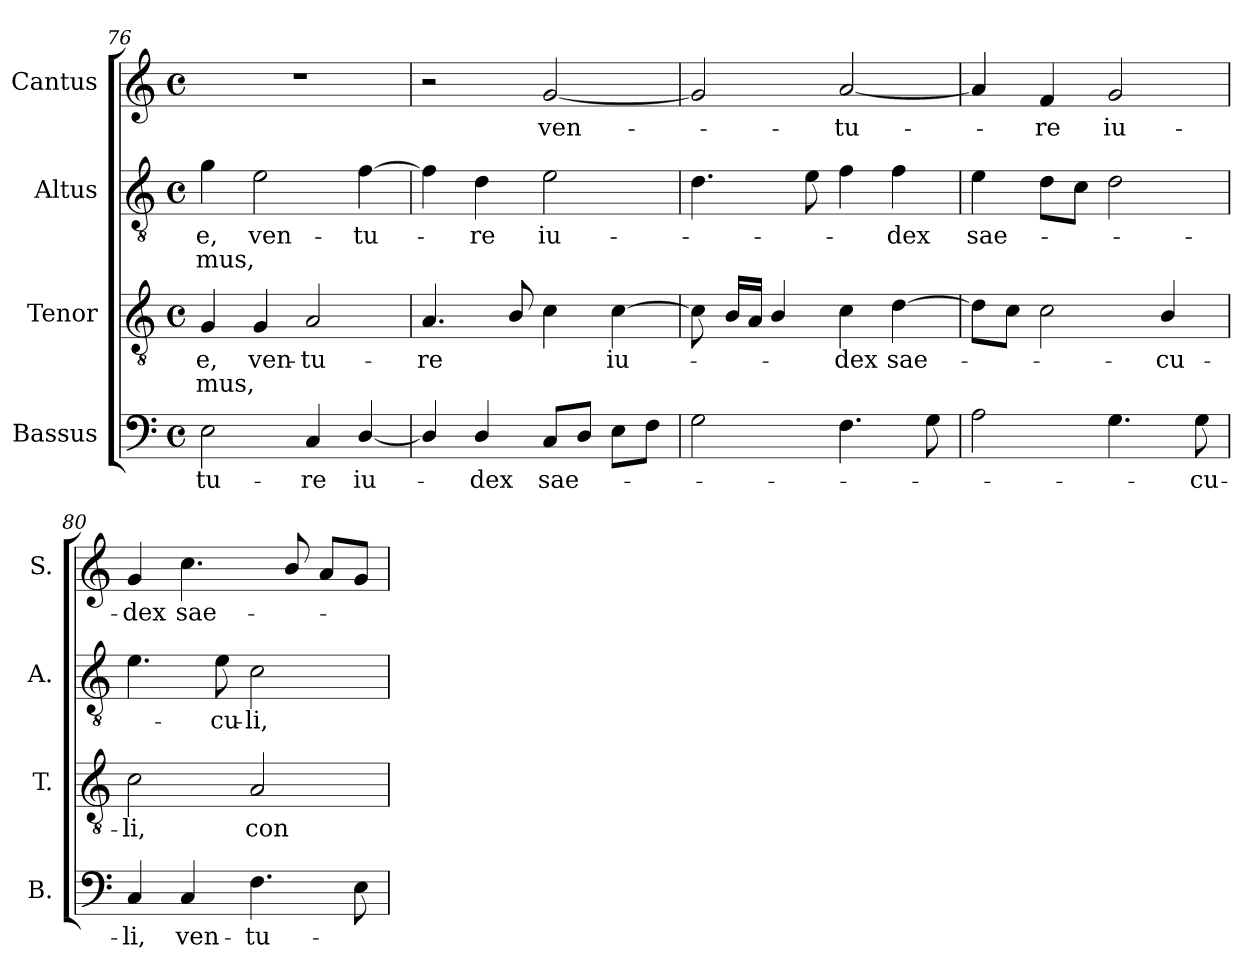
**kern	**text	**kern	**text	**text	**kern	**text	**text	**kern	**text
*part4	*part4	*part3	*part3	*part3	*part2	*part2	*part2	*part1	*part1
*staff4	*staff4	*staff3	*staff3	*staff3	*staff2	*staff2	*staff2	*staff1	*staff1
*I"Bassus	*	*I"Tenor	*	*	*I"Altus	*	*	*I"Cantus	*
*I'B.	*	*I'T.	*	*	*I'A.	*	*	*I'S.	*
*clefF4	*	*clefGv2	*	*	*clefGv2	*	*	*clefG2	*
*	*	*ITrd7c12	*	*	*ITrd7c12	*	*	*	*
*k[]	*	*k[]	*	*	*k[]	*	*	*k[]	*
*C:	*	*C:	*	*	*C:	*	*	*C:	*
*M4/4	*	*M4/4	*	*	*M4/4	*	*	*M4/4	*
*met(c)	*	*met(c)	*	*	*met(c)	*	*	*met(c)	*
=76	=76	=76	=76	=76	=76	=76	=76	=76	=76
!	!LO:LY:b:color=#000000	!	!	!	!	!	!	!	!
!	!	!	!LO:LY:b:color=#000000	!LO:LY:b:color=#000000	!	!	!	!	!
!	!	!	!	!	!	!LO:LY:b:color=#000000	!LO:LY:b:color=#000000	!	!
2Ei\	-tu-	4GGi/	-e,	-mus,	4Gi\	-e,	-mus,	1r	.
!	!	!	!LO:LY:b:color=#000000	!	!	!	!	!	!
!	!	!	!	!	!	!LO:LY:b:color=#000000	!	!	!
.	.	4GGi/	ven-	.	2Ei\	ven-	.	.	.
!	!LO:LY:b:color=#000000	!	!	!	!	!	!	!	!
!	!	!	!LO:LY:b:color=#000000	!	!	!	!	!	!
4Ci/	-re	2AAi/	-tu-	.	.	.	.	.	.
!	!LO:LY:b:color=#000000	!	!	!	!	!	!	!	!
!	!	!	!	!	!	!LO:LY:b:color=#000000	!	!	!
[4Di/	iu-	.	.	.	[4Fi\	-tu-	.	.	.
=77	=77	=77	=77	=77	=77	=77	=77	=77	=77
!	!	!	!LO:LY:b:color=#000000	!	!	!	!	!	!
4Di/]	.	4.AAi/	-re	.	4Fi\]	.	.	2r	.
!	!LO:LY:b:color=#000000	!	!	!	!	!	!	!	!
!	!	!	!	!	!	!LO:LY:b:color=#000000	!	!	!
4Di/	-dex	.	.	.	4Di\	-re	.	.	.
.	.	8BBi/	.	.	.	.	.	.	.
!	!LO:LY:b:color=#000000	!	!	!	!	!	!	!	!
!	!	!	!	!	!	!LO:LY:b:color=#000000	!	!	!
!	!	!	!	!	!	!	!	!	!LO:LY:b:color=#000000
8Ci/L	sae-	4Ci\	.	.	2Ei\	iu-	.	[2gi/	ven-
8Di/J	.	.	.	.	.	.	.	.	.
!	!	!	!LO:LY:b:color=#000000	!	!	!	!	!	!
8Ei\L	.	[4Ci\	iu-	.	.	.	.	.	.
8Fi\J	.	.	.	.	.	.	.	.	.
=78	=78	=78	=78	=78	=78	=78	=78	=78	=78
2Gi\	.	8Ci\]	.	.	4.Di\	.	.	2gi/]	.
.	.	16BBi/LL	.	.	.	.	.	.	.
.	.	16AAi/JJ	.	.	.	.	.	.	.
.	.	4BBi/	.	.	.	.	.	.	.
.	.	.	.	.	8Ei\	.	.	.	.
!	!	!	!LO:LY:b:color=#000000	!	!	!	!	!	!
!	!	!	!	!	!	!	!	!	!LO:LY:b:color=#000000
4.Fi\	.	4Ci\	-dex	.	4Fi\	.	.	[2ai/	-tu-
!	!	!	!LO:LY:b:color=#000000	!	!	!	!	!	!
!	!	!	!	!	!	!LO:LY:b:color=#000000	!	!	!
.	.	[4Di\	sae-	.	4Fi\	-dex	.	.	.
8Gi\	.	.	.	.	.	.	.	.	.
=79	=79	=79	=79	=79	=79	=79	=79	=79	=79
!	!	!	!	!	!	!LO:LY:b:color=#000000	!	!	!
2Ai\	.	8Di\L]	.	.	4Ei\	sae-	.	4ai/]	.
.	.	8Ci\J	.	.	.	.	.	.	.
!	!	!	!	!	!	!	!	!	!LO:LY:b:color=#000000
.	.	2Ci\	.	.	8Di\L	.	.	4fi/	-re
.	.	.	.	.	8Ci\J	.	.	.	.
!	!	!	!	!	!	!	!	!	!LO:LY:b:color=#000000
4.Gi\	.	.	.	.	2Di\	.	.	2gi/	iu-
!	!	!	!LO:LY:b:color=#000000	!	!	!	!	!	!
.	.	4BBi/	-cu-	.	.	.	.	.	.
!	!LO:LY:b:color=#000000	!	!	!	!	!	!	!	!
8Gi\	-cu-	.	.	.	.	.	.	.	.
=80	=80	=80	=80	=80	=80	=80	=80	=80	=80
!	!LO:LY:b:color=#000000	!	!	!	!	!	!	!	!
!	!	!	!LO:LY:b:color=#000000	!	!	!	!	!	!
!	!	!	!	!	!	!	!	!	!LO:LY:b:color=#000000
4Ci/	-li,	2Ci\	-li,	.	4.Ei\	.	.	4gi/	-dex
!	!LO:LY:b:color=#000000	!	!	!	!	!	!	!	!
!	!	!	!	!	!	!	!	!	!LO:LY:b:color=#000000
4Ci/	ven-	.	.	.	.	.	.	4.cci\	sae-
!	!	!	!	!	!	!LO:LY:b:color=#000000	!	!	!
.	.	.	.	.	8Ei\	-cu-	.	.	.
!	!LO:LY:b:color=#000000	!	!	!	!	!	!	!	!
!	!	!	!LO:LY:b:color=#000000	!	!	!	!	!	!
!	!	!	!	!	!	!LO:LY:b:color=#000000	!	!	!
4.Fi\	-tu-	2AAi/	con-	.	2Ci\	-li,	.	.	.
.	.	.	.	.	.	.	.	8bi/	.
.	.	.	.	.	.	.	.	8ai/L	.
8Ei\	.	.	.	.	.	.	.	8gi/J	.
=	=	=	=	=	=	=	=	=	=
*-	*-	*-	*-	*-	*-	*-	*-	*-	*-
